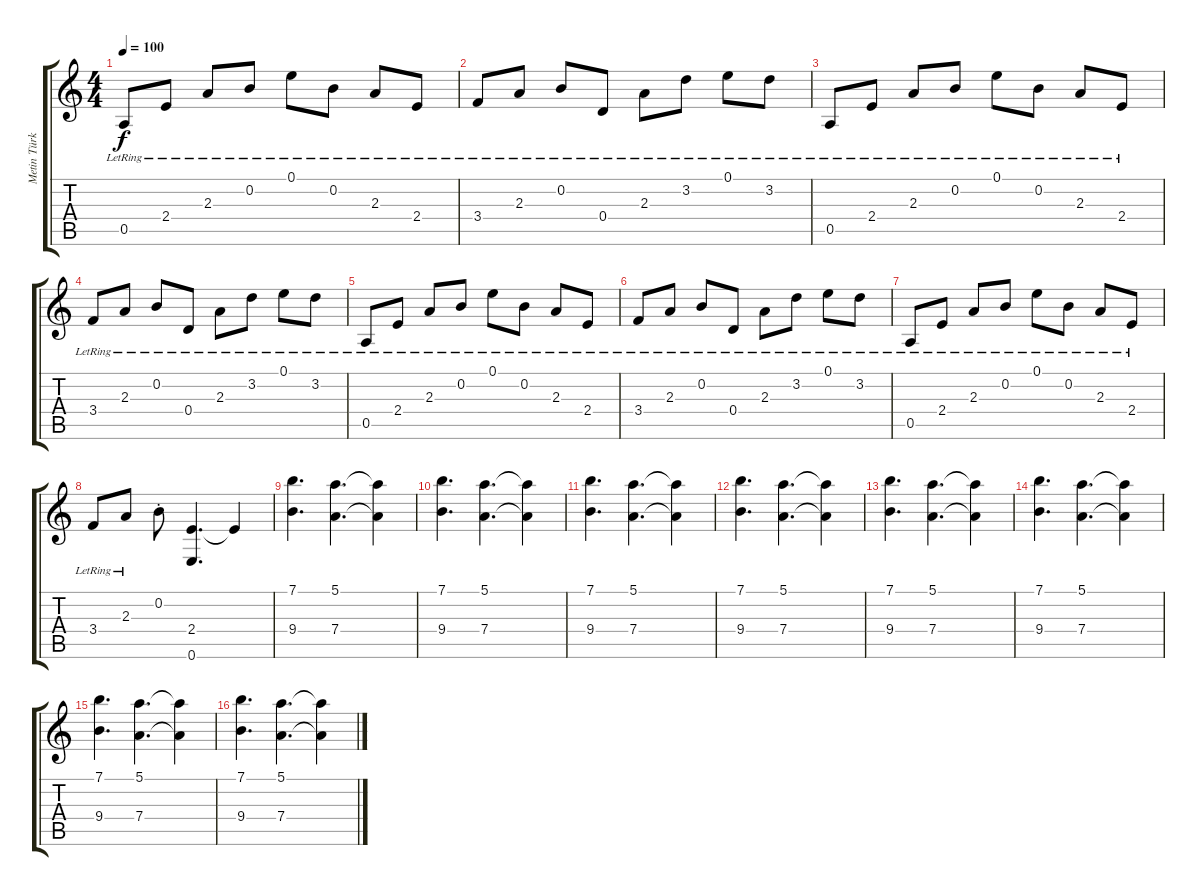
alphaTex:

\track ("Metin Türkcan" "Metin Türk") {instrument acousticguitarsteel}
\staff {score tabs}
\tuning (E4 B3 G3 D3 A2 E2) {hide}
\ts (4 4)
\tempo 100
\clef g2
\ks c
0.5{lr}.8{dy f} 2.4{lr}.8 2.3{lr}.8 0.2{lr}.8 0.1{lr}.8 0.2{lr}.8 2.3{lr}.8 2.4{lr}.8 |
3.4{lr}.8 2.3{lr}.8 0.2{lr}.8 0.4{lr}.8 2.3{lr}.8 3.2{lr}.8 0.1{lr}.8 3.2{lr}.8 |
0.5{lr}.8 2.4{lr}.8 2.3{lr}.8 0.2{lr}.8 0.1{lr}.8 0.2{lr}.8 2.3{lr}.8 2.4{lr}.8 |
3.4{lr}.8 2.3{lr}.8 0.2{lr}.8 0.4{lr}.8 2.3{lr}.8 3.2{lr}.8 0.1{lr}.8 3.2{lr}.8 |
0.5{lr}.8 2.4{lr}.8 2.3{lr}.8 0.2{lr}.8 0.1{lr}.8 0.2{lr}.8 2.3{lr}.8 2.4{lr}.8 |
3.4{lr}.8 2.3{lr}.8 0.2{lr}.8 0.4{lr}.8 2.3{lr}.8 3.2{lr}.8 0.1{lr}.8 3.2{lr}.8 |
0.5{lr}.8 2.4{lr}.8 2.3{lr}.8 0.2{lr}.8 0.1{lr}.8 0.2{lr}.8 2.3{lr}.8 2.4{lr}.8 |
3.4{lr}.8 2.3{lr}.8 0.2{st}.8 (2.4 0.6).4{d} 2.4{t}.4 |
(7.1 9.4).4{d} (5.1 7.4).4{d} (5.1{t} 7.4{t}).4 |
(7.1 9.4).4{d} (5.1 7.4).4{d} (5.1{t} 7.4{t}).4 |
(7.1 9.4).4{d} (5.1 7.4).4{d} (5.1{t} 7.4{t}).4 |
(7.1 9.4).4{d} (5.1 7.4).4{d} (5.1{t} 7.4{t}).4 |
(7.1 9.4).4{d} (5.1 7.4).4{d} (5.1{t} 7.4{t}).4 |
(7.1 9.4).4{d} (5.1 7.4).4{d} (5.1{t} 7.4{t}).4 |
(7.1 9.4).4{d} (5.1 7.4).4{d} (5.1{t} 7.4{t}).4 |
(7.1 9.4).4{d} (5.1 7.4).4{d} (5.1{t} 7.4{t}).4
